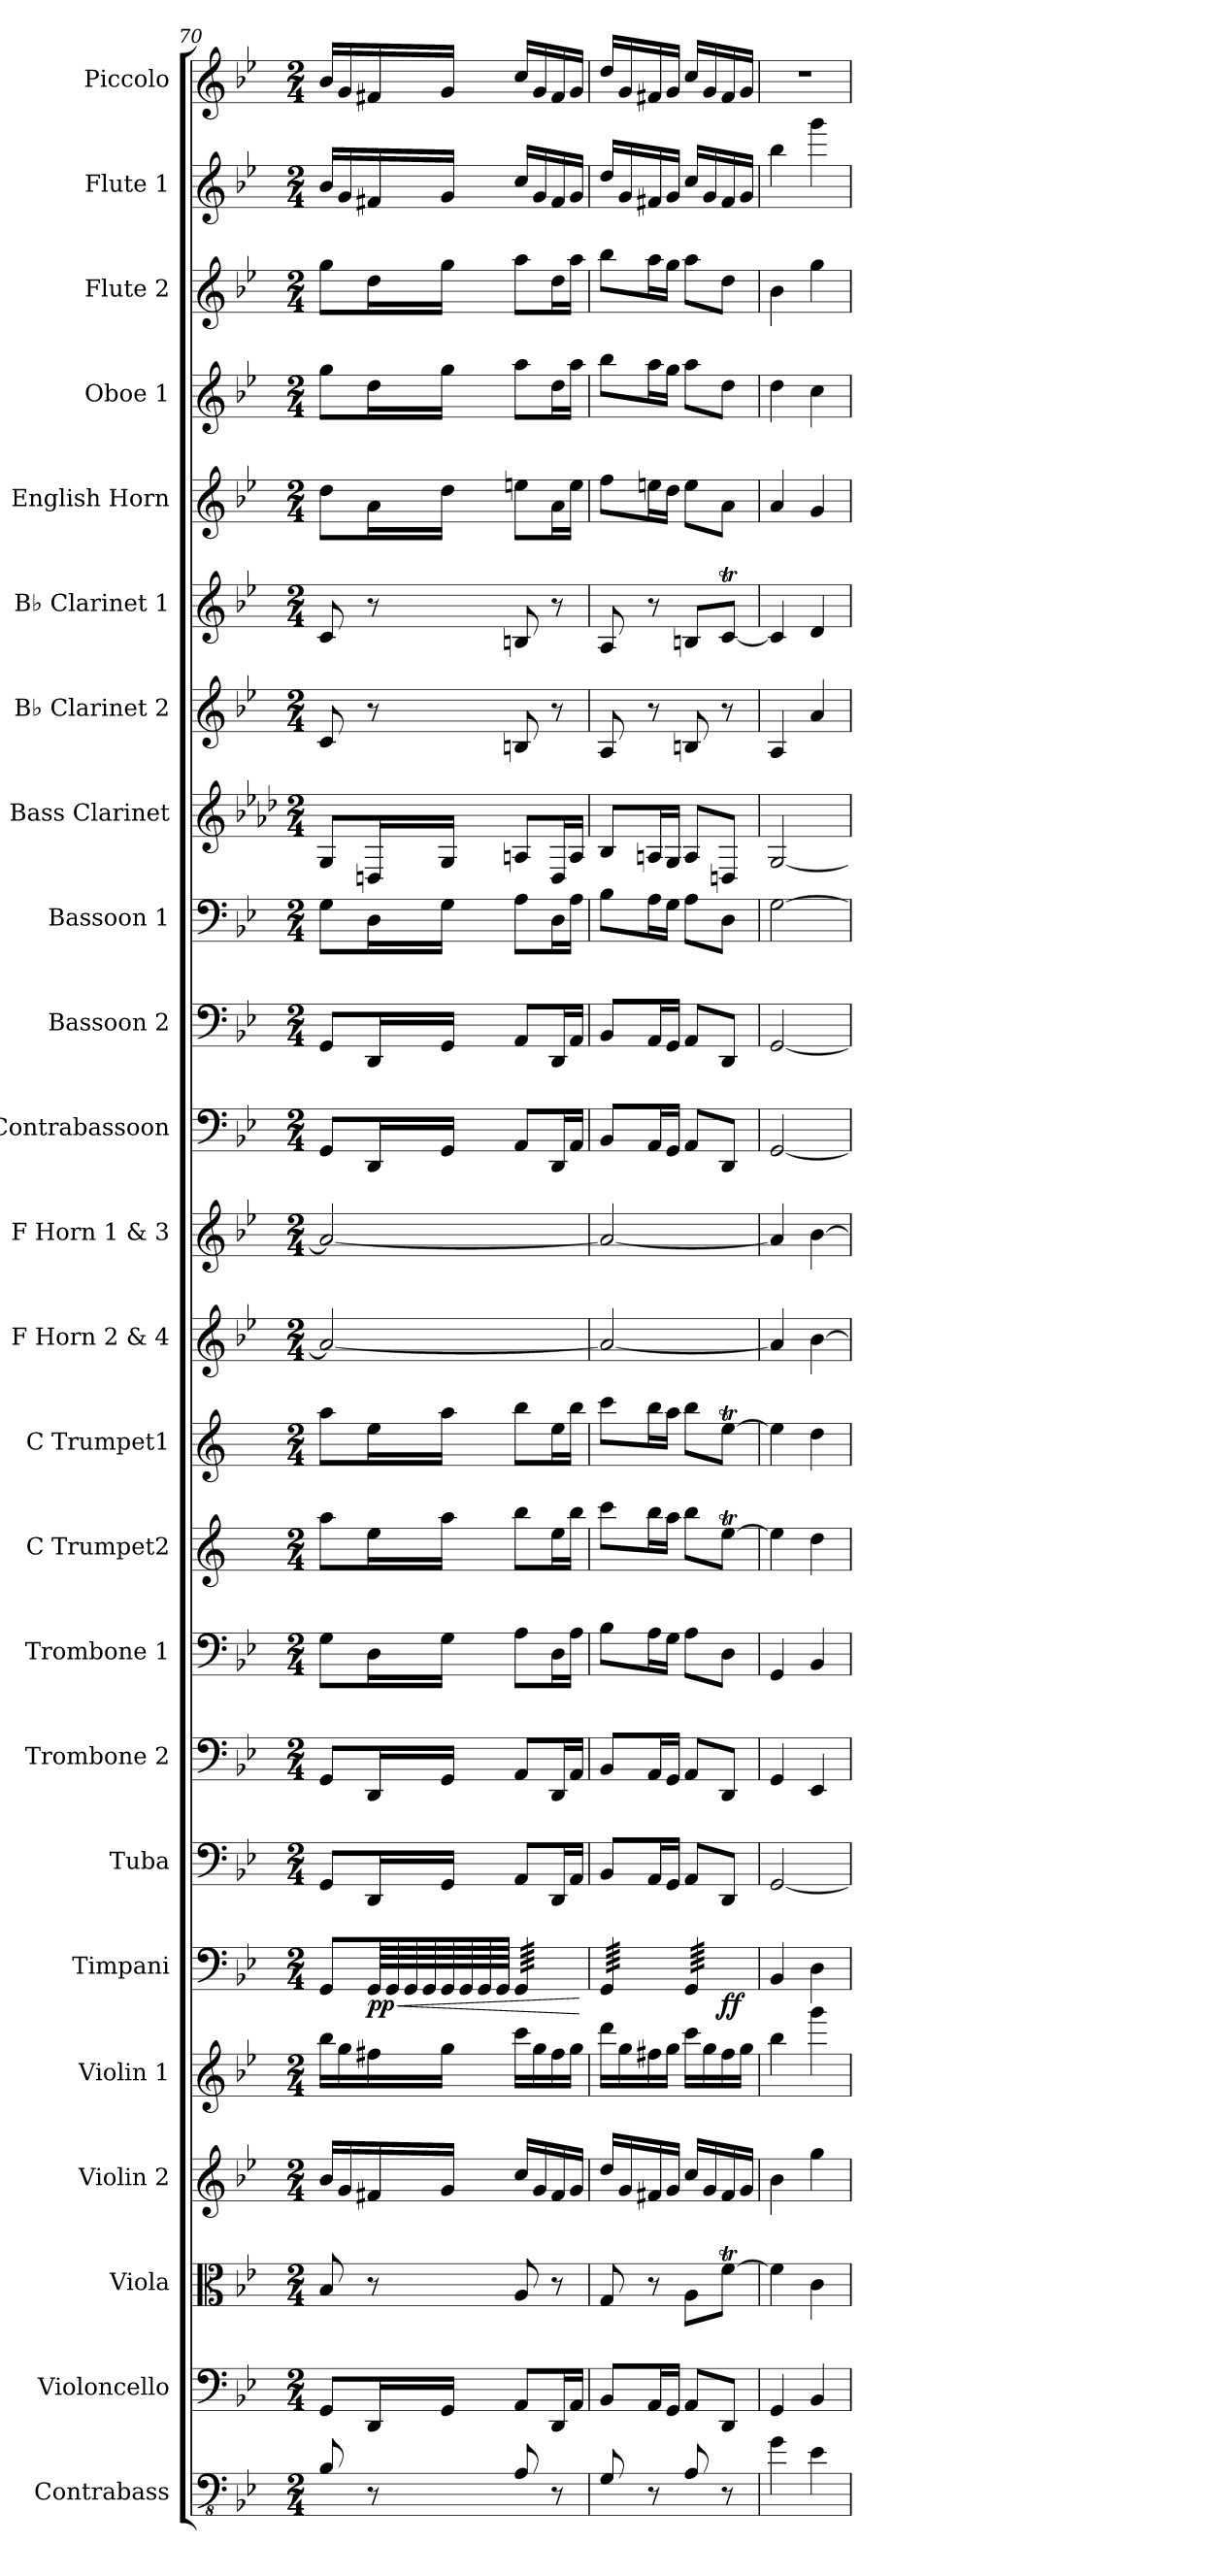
**kern	**kern	**kern	**kern	**kern	**kern	**dynam	**kern	**kern	**kern	**kern	**kern	**kern	**kern	**kern	**kern	**kern	**kern	**kern	**kern	**kern	**kern	**kern	**kern	**kern
*part24	*part23	*part22	*part21	*part20	*part19	*part19	*part18	*part17	*part16	*part15	*part14	*part13	*part12	*part11	*part10	*part9	*part8	*part7	*part6	*part5	*part4	*part3	*part2	*part1
*staff24	*staff23	*staff22	*staff21	*staff20	*staff19	*staff19	*staff18	*staff17	*staff16	*staff15	*staff14	*staff13	*staff12	*staff11	*staff10	*staff9	*staff8	*staff7	*staff6	*staff5	*staff4	*staff3	*staff2	*staff1
*I"Contrabass	*I"Violoncello	*I"Viola	*I"Violin 2	*I"Violin 1	*I"Timpani	*	*I"Tuba	*I"Trombone 2	*I"Trombone 1	*I"C Trumpet2	*I"C Trumpet1	*I"F Horn 2 &amp; 4	*I"F Horn 1 &amp; 3	*I"Contrabassoon	*I"Bassoon 2	*I"Bassoon 1	*I"Bass Clarinet	*I"B♭ Clarinet 2	*I"B♭ Clarinet 1	*I"English Horn	*I"Oboe 1	*I"Flute 2	*I"Flute 1	*I"Piccolo
*I'Cb.	*I'Vc.	*I'Vla.	*I'Vln. 2	*I'Vln. 1	*I'Timp.	*	*I'Tba.	*I'Tbn. 2	*I'Tbn. 1	*I'C Tpt.	*I'C Tpt.	*I'F Hn. 2 4	*I'F Hn. 1 3	*I'Cbsn.	*I'Bsn. 2	*I'Bsn. 1	*I'B. Cl.	*I'B♭ Cl. 2	*I'B♭ Cl. 1	*I'E. Hn.	*I'Ob. 1	*I'Fl. 2	*I'Fl. 1	*I'Picc.
*clefFv4	*clefF4	*clefC3	*clefG2	*clefG2	*clefF4	*	*clefF4	*clefF4	*clefF4	*clefG2	*clefG2	*clefG2	*clefG2	*clefF4	*clefF4	*clefF4	*clefG2	*clefG2	*clefG2	*clefG2	*clefG2	*clefG2	*clefG2	*clefG2
*ITrd7c12	*	*	*	*	*	*	*	*	*	*ITrd1c2	*ITrd1c2	*ITrd4c7	*ITrd4c7	*ITrd7c12	*	*	*ITrd8c14	*ITrd1c2	*ITrd1c2	*ITrd4c7	*	*	*	*ITrd-7c-12
*k[b-e-]	*k[b-e-]	*k[b-e-]	*k[b-e-]	*k[b-e-]	*k[b-e-]	*	*k[b-e-]	*k[b-e-]	*k[b-e-]	*k[b-e-]	*k[b-e-]	*k[b-e-a-]	*k[b-e-a-]	*k[b-e-]	*k[b-e-]	*k[b-e-]	*k[b-e-a-d-]	*k[b-e-a-d-]	*k[b-e-a-d-]	*k[b-e-a-]	*k[b-e-]	*k[b-e-]	*k[b-e-]	*k[b-e-]
*M2/4	*M2/4	*M2/4	*M2/4	*M2/4	*M2/4	*	*M2/4	*M2/4	*M2/4	*M2/4	*M2/4	*M2/4	*M2/4	*M2/4	*M2/4	*M2/4	*M2/4	*M2/4	*M2/4	*M2/4	*M2/4	*M2/4	*M2/4	*M2/4
=70	=70	=70	=70	=70	=70	=70	=70	=70	=70	=70	=70	=70	=70	=70	=70	=70	=70	=70	=70	=70	=70	=70	=70	=70
8BBB-/	8GG/L	8B-/	16b-/LL	16bb-\LL	8GG/L	.	8GG/L	8GG/L	8G\L	8gg\L	8gg\L	2d/_	2d/_	8GGG/L	8GG/L	8G\L	8GG/L	8B-/	8B-/	8g\L	8gg\L	8gg\L	16b-/LL	16bb-/LL
.	.	.	16g/	16gg\	.	.	.	.	.	.	.	.	.	.	.	.	.	.	.	.	.	.	16g/	16gg/
!	!	!	!	!	!	!LO:HP:b	!	!	!	!	!	!	!	!	!	!	!	!	!	!	!	!	!	!
!	!	!	!	!	!	!LO:DY:n=1:b	!	!	!	!	!	!	!	!	!	!	!	!	!	!	!	!	!	!
*	*	*	*	*	*tremolo	*	*	*	*	*	*	*	*	*	*	*	*	*	*	*	*	*	*	*
8r	16DD/L	8r	16f#X/	16ff#X\	64GG/	< pp	16DD/L	16DD/L	16D\L	16dd\L	16dd\L	.	.	16DDD/L	16DD/L	16D\L	16DDn/L	8r	8r	16d\L	16dd\L	16dd\L	16f#X/	16ff#X/
.	.	.	.	.	64GG/	.	.	.	.	.	.	.	.	.	.	.	.	.	.	.	.	.	.	.
.	.	.	.	.	64GG/	.	.	.	.	.	.	.	.	.	.	.	.	.	.	.	.	.	.	.
.	.	.	.	.	64GG/	.	.	.	.	.	.	.	.	.	.	.	.	.	.	.	.	.	.	.
.	16GG/JJ	.	16g/JJ	16gg\JJ	64GG/	.	16GG/JJ	16GG/JJ	16G\JJ	16gg\JJ	16gg\JJ	.	.	16GGG/JJ	16GG/JJ	16G\JJ	16GG/JJ	.	.	16g\JJ	16gg\JJ	16gg\JJ	16g/JJ	16gg/JJ
.	.	.	.	.	64GG/	.	.	.	.	.	.	.	.	.	.	.	.	.	.	.	.	.	.	.
.	.	.	.	.	64GG/	.	.	.	.	.	.	.	.	.	.	.	.	.	.	.	.	.	.	.
.	.	.	.	.	64GG/JJJJ	.	.	.	.	.	.	.	.	.	.	.	.	.	.	.	.	.	.	.
8AAA/	8AA/L	8A/	16cc/LL	16ccc\LL	64GG/LLLL	.	8AA/L	8AA/L	8A\L	8aa\L	8aa\L	.	.	8AAA/L	8AA/L	8A\L	8AAn/L	8An/	8An/	8an\L	8aa\L	8aa\L	16cc/LL	16ccc/LL
.	.	.	.	.	64GG/	.	.	.	.	.	.	.	.	.	.	.	.	.	.	.	.	.	.	.
.	.	.	.	.	64GG/	.	.	.	.	.	.	.	.	.	.	.	.	.	.	.	.	.	.	.
.	.	.	.	.	64GG/	.	.	.	.	.	.	.	.	.	.	.	.	.	.	.	.	.	.	.
.	.	.	16g/	16gg\	64GG/	.	.	.	.	.	.	.	.	.	.	.	.	.	.	.	.	.	16g/	16gg/
.	.	.	.	.	64GG/	.	.	.	.	.	.	.	.	.	.	.	.	.	.	.	.	.	.	.
.	.	.	.	.	64GG/	.	.	.	.	.	.	.	.	.	.	.	.	.	.	.	.	.	.	.
.	.	.	.	.	64GG/	.	.	.	.	.	.	.	.	.	.	.	.	.	.	.	.	.	.	.
8r	16DD/L	8r	16f#/	16ff#\	64GG/	.	16DD/L	16DD/L	16D\L	16dd\L	16dd\L	.	.	16DDD/L	16DD/L	16D\L	16DD/L	8r	8r	16d\L	16dd\L	16dd\L	16f#/	16ff#/
.	.	.	.	.	64GG/	.	.	.	.	.	.	.	.	.	.	.	.	.	.	.	.	.	.	.
.	.	.	.	.	64GG/	.	.	.	.	.	.	.	.	.	.	.	.	.	.	.	.	.	.	.
.	.	.	.	.	64GG/	.	.	.	.	.	.	.	.	.	.	.	.	.	.	.	.	.	.	.
.	16AA/JJ	.	16g/JJ	16gg\JJ	64GG/	.	16AA/JJ	16AA/JJ	16A\JJ	16aa\JJ	16aa\JJ	.	.	16AAA/JJ	16AA/JJ	16A\JJ	16AA/JJ	.	.	16a\JJ	16aa\JJ	16aa\JJ	16g/JJ	16gg/JJ
.	.	.	.	.	64GG/	.	.	.	.	.	.	.	.	.	.	.	.	.	.	.	.	.	.	.
.	.	.	.	.	64GG/	.	.	.	.	.	.	.	.	.	.	.	.	.	.	.	.	.	.	.
.	.	.	.	.	64GG/JJJJ	.	.	.	.	.	.	.	.	.	.	.	.	.	.	.	.	.	.	.
.	.	.	.	.	.	[	.	.	.	.	.	.	.	.	.	.	.	.	.	.	.	.	.	.
=71	=71	=71	=71	=71	=71	=71	=71	=71	=71	=71	=71	=71	=71	=71	=71	=71	=71	=71	=71	=71	=71	=71	=71	=71
8GGG/	8BB-/L	8G/	16dd/LL	16ddd\LL	64GG/LLLL	.	8BB-/L	8BB-/L	8B-\L	8bb-\L	8bb-\L	2d/_	2d/_	8BBB-/L	8BB-/L	8B-\L	8BB-/L	8G/	8G/	8b-\L	8bb-\L	8bb-\L	16dd/LL	16ddd/LL
.	.	.	.	.	64GG/	.	.	.	.	.	.	.	.	.	.	.	.	.	.	.	.	.	.	.
.	.	.	.	.	64GG/	.	.	.	.	.	.	.	.	.	.	.	.	.	.	.	.	.	.	.
.	.	.	.	.	64GG/	.	.	.	.	.	.	.	.	.	.	.	.	.	.	.	.	.	.	.
.	.	.	16g/	16gg\	64GG/	.	.	.	.	.	.	.	.	.	.	.	.	.	.	.	.	.	16g/	16gg/
.	.	.	.	.	64GG/	.	.	.	.	.	.	.	.	.	.	.	.	.	.	.	.	.	.	.
.	.	.	.	.	64GG/	.	.	.	.	.	.	.	.	.	.	.	.	.	.	.	.	.	.	.
.	.	.	.	.	64GG/	.	.	.	.	.	.	.	.	.	.	.	.	.	.	.	.	.	.	.
8r	16AA/L	8r	16f#X/	16ff#X\	64GG/	.	16AA/L	16AA/L	16A\L	16aa\L	16aa\L	.	.	16AAA/L	16AA/L	16A\L	16AAn/L	8r	8r	16an\L	16aa\L	16aa\L	16f#X/	16ff#X/
.	.	.	.	.	64GG/	.	.	.	.	.	.	.	.	.	.	.	.	.	.	.	.	.	.	.
.	.	.	.	.	64GG/	.	.	.	.	.	.	.	.	.	.	.	.	.	.	.	.	.	.	.
.	.	.	.	.	64GG/	.	.	.	.	.	.	.	.	.	.	.	.	.	.	.	.	.	.	.
.	16GG/JJ	.	16g/JJ	16gg\JJ	64GG/	.	16GG/JJ	16GG/JJ	16G\JJ	16gg\JJ	16gg\JJ	.	.	16GGG/JJ	16GG/JJ	16G\JJ	16GG/JJ	.	.	16g\JJ	16gg\JJ	16gg\JJ	16g/JJ	16gg/JJ
.	.	.	.	.	64GG/	.	.	.	.	.	.	.	.	.	.	.	.	.	.	.	.	.	.	.
.	.	.	.	.	64GG/	.	.	.	.	.	.	.	.	.	.	.	.	.	.	.	.	.	.	.
.	.	.	.	.	64GG/JJJJ	.	.	.	.	.	.	.	.	.	.	.	.	.	.	.	.	.	.	.
8AAA/	8AA/L	8A\L	16cc/LL	16ccc\LL	64GG/LLLL	.	8AA/L	8AA/L	8A\L	8aa\L	8aa\L	.	.	8AAA/L	8AA/L	8A\L	8AA/L	8An/	8An/L	8a\L	8aa\L	8aa\L	16cc/LL	16ccc/LL
.	.	.	.	.	64GG/	.	.	.	.	.	.	.	.	.	.	.	.	.	.	.	.	.	.	.
.	.	.	.	.	64GG/	.	.	.	.	.	.	.	.	.	.	.	.	.	.	.	.	.	.	.
.	.	.	.	.	64GG/	.	.	.	.	.	.	.	.	.	.	.	.	.	.	.	.	.	.	.
.	.	.	16g/	16gg\	64GG/	.	.	.	.	.	.	.	.	.	.	.	.	.	.	.	.	.	16g/	16gg/
.	.	.	.	.	64GG/	.	.	.	.	.	.	.	.	.	.	.	.	.	.	.	.	.	.	.
.	.	.	.	.	64GG/	.	.	.	.	.	.	.	.	.	.	.	.	.	.	.	.	.	.	.
.	.	.	.	.	64GG/	.	.	.	.	.	.	.	.	.	.	.	.	.	.	.	.	.	.	.
!	!	!	!	!	!	!LO:DY:b	!	!	!	!	!	!	!	!	!	!	!	!	!	!	!	!	!	!
8r	8DD/J	[8fT\J	16f#/	16ff#\	64GG/	ff	8DD/J	8DD/J	8D\J	[8ddt\J	[8ddt\J	.	.	8DDD/J	8DD/J	8D\J	8DDn/J	8r	[8B-T/J	8d\J	8dd\J	8dd\J	16f#/	16ff#/
.	.	.	.	.	64GG/	.	.	.	.	.	.	.	.	.	.	.	.	.	.	.	.	.	.	.
.	.	.	.	.	64GG/	.	.	.	.	.	.	.	.	.	.	.	.	.	.	.	.	.	.	.
.	.	.	.	.	64GG/	.	.	.	.	.	.	.	.	.	.	.	.	.	.	.	.	.	.	.
.	.	.	16g/JJ	16gg\JJ	64GG/	.	.	.	.	.	.	.	.	.	.	.	.	.	.	.	.	.	16g/JJ	16gg/JJ
.	.	.	.	.	64GG/	.	.	.	.	.	.	.	.	.	.	.	.	.	.	.	.	.	.	.
.	.	.	.	.	64GG/	.	.	.	.	.	.	.	.	.	.	.	.	.	.	.	.	.	.	.
.	.	.	.	.	64GG/JJJJ	.	.	.	.	.	.	.	.	.	.	.	.	.	.	.	.	.	.	.
*	*	*	*	*	*Xtremolo	*	*	*	*	*	*	*	*	*	*	*	*	*	*	*	*	*	*	*
=72	=72	=72	=72	=72	=72	=72	=72	=72	=72	=72	=72	=72	=72	=72	=72	=72	=72	=72	=72	=72	=72	=72	=72	=72
4GG\	4GG/	4f\]	4b-\	4bb-\	4BB-/	.	[2GG/	4GG/	4GG/	4dd\]	4dd\]	4d/]	4d/]	[2GGG/	[2GG/	[2G\	[2GG/	4G/	4B-/]	4d/	4dd\	4b-\	4bb-\	2r
4EE-\	4BB-/	4c\	4gg\	4ggg\	4D\	.	.	4EE-/	4BB-/	4cc\	4cc\	[4e-\	[4e-\	.	.	.	.	4g/	4c/	4c/	4cc\	4gg\	4ggg\	.
=	=	=	=	=	=	=	=	=	=	=	=	=	=	=	=	=	=	=	=	=	=	=	=	=
*-	*-	*-	*-	*-	*-	*-	*-	*-	*-	*-	*-	*-	*-	*-	*-	*-	*-	*-	*-	*-	*-	*-	*-	*-
